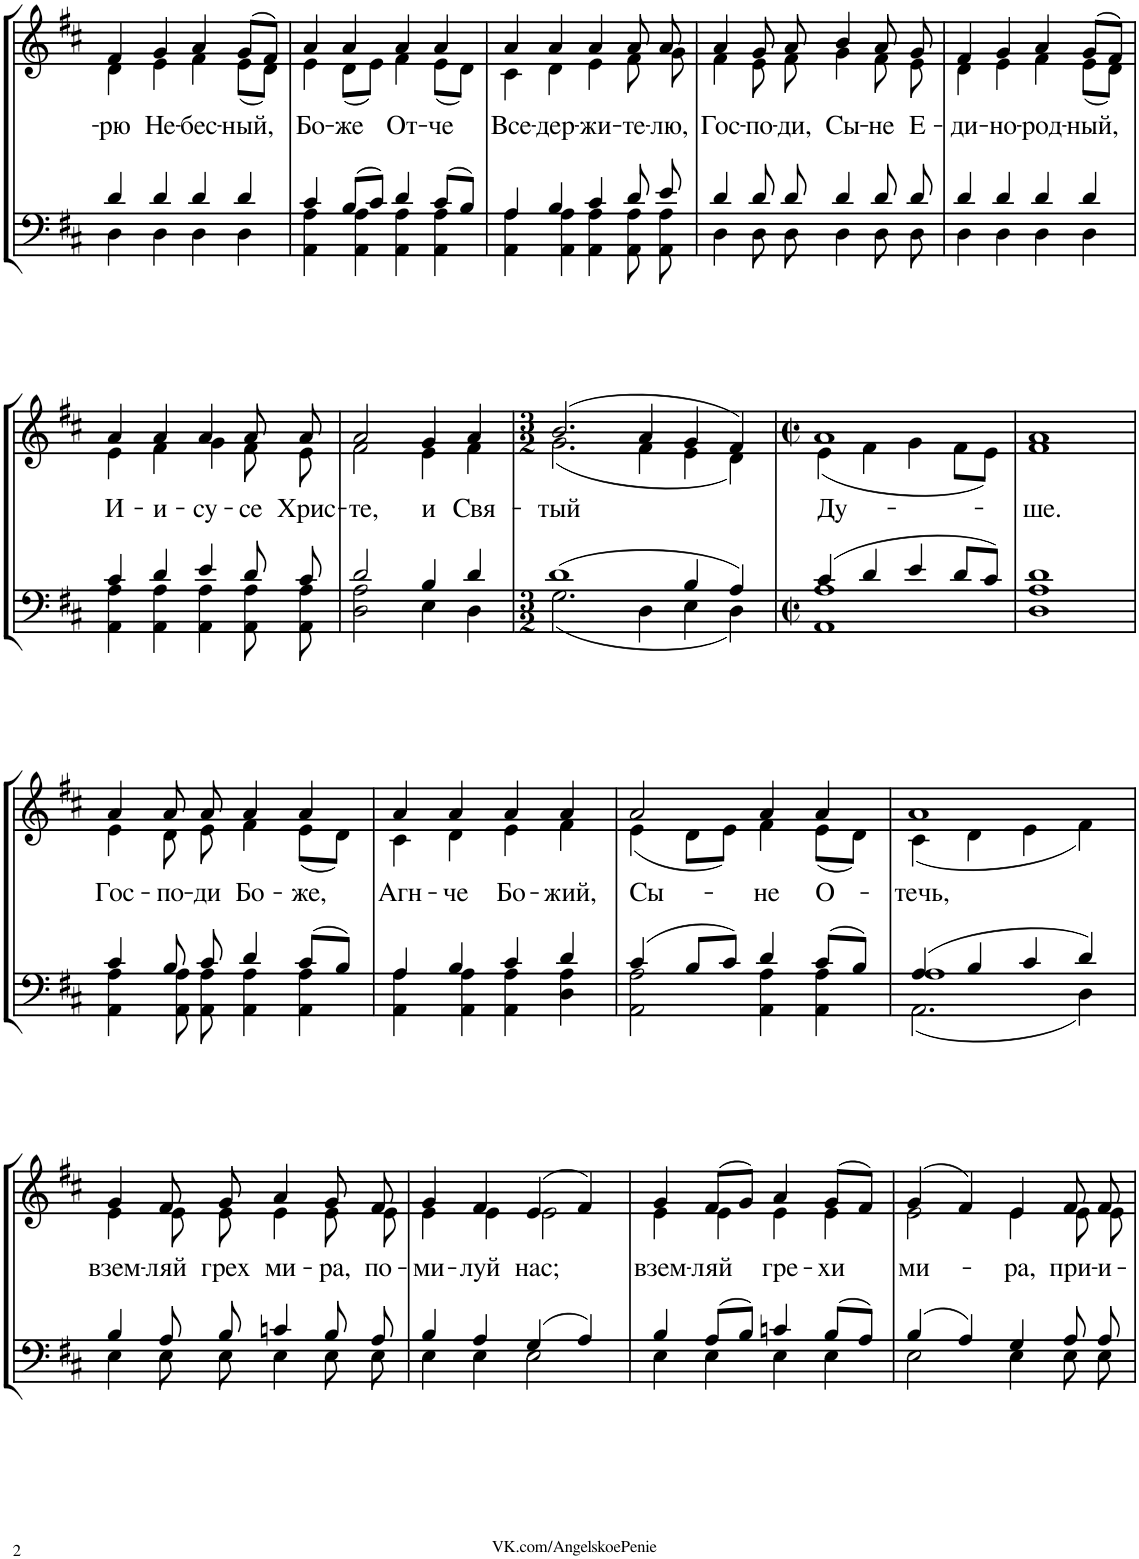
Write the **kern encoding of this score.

**kern	**kern	**text
*part1	*part1	*part1
*staff2	*staff1	*staff1
*I"Piano	*	*
*I'Pno.	*	*
!!LO:PB:g=z
*clefF4	*clefG2	*
*k[f#c#]	*k[f#c#]	*
*M2/2	*M2/2	*
*met(c|)	*met(c|)	*
=22	=22	=22
*^	*^	*
!	!	!	!	!LO:LY:b
4d/	4D\	4f#/	4d\	-рю
!	!	!	!	!LO:LY:b
4d/	4D\	4g/	4e\	Не-
!	!	!	!	!LO:LY:b
4d/	4D\	4a/	4f#\	-бес-
!	!	!	!	!LO:LY:b
4d/	4D\	(8g/L	(8e\L	-ный,
.	.	8f#/J)	8d\J)	.
=23	=23	=23	=23	=23
!	!	!	!	!LO:LY:b
4c#/	4AA\ 4A\	4a/	4e\	Бо-
!	!	!	!	!LO:LY:b
8B/L	4AA\ 4A\	4a/	(8d\L	-же
8c#/J	.	.	8e\J)	.
!	!	!	!	!LO:LY:b
4d/	4AA\ 4A\	4a/	4f#\	От-
!	!	!	!	!LO:LY:b
8c#/L	4AA\ 4A\	4a/	(8e\L	-че
8B/J	.	.	8d\J)	.
=24	=24	=24	=24	=24
!	!	!	!	!LO:LY:b
4A/	4AA\ 4A\	4a/	4c#\	Все-
!	!	!	!	!LO:LY:b
4B/	4AA\ 4A\	4a/	4d\	-дер-
!	!	!	!	!LO:LY:b
4c#/	4AA\ 4A\	4a/	4e\	-жи-
!	!	!	!	!LO:LY:b
8d/	8AA\ 8A\	8a/	8f#\	-те-
!	!	!	!	!LO:LY:b
8e/	8AA\ 8A\	8a/	8g\	-лю,
=25	=25	=25	=25	=25
!	!	!	!	!LO:LY:b
4d/	4D\	4a/	4f#\	Гос-
!	!	!	!	!LO:LY:b
8d/	8D\	8g/	8e\	-по-
!	!	!	!	!LO:LY:b
8d/	8D\	8a/	8f#\	-ди,
!	!	!	!	!LO:LY:b
4d/	4D\	4b/	4g\	Сы-
!	!	!	!	!LO:LY:b
8d/	8D\	8a/	8f#\	-не
!	!	!	!	!LO:LY:b
8d/	8D\	8g/	8e\	Е-
=26	=26	=26	=26	=26
!	!	!	!	!LO:LY:b
4d/	4D\	4f#/	4d\	-ди-
!	!	!	!	!LO:LY:b
4d/	4D\	4g/	4e\	-но-
!	!	!	!	!LO:LY:b
4d/	4D\	4a/	4f#\	-род-
!	!	!	!	!LO:LY:b
4d/	4D\	(8g/L	(8e\L	-ный,
.	.	8f#/J)	8d\J)	.
!!LO:LB:g=z	!!
=27	=27	=27	=27	=27
!	!	!	!	!LO:LY:b
4c#/	4AA\ 4A\	4a/	4e\	И-
!	!	!	!	!LO:LY:b
4d/	4AA\ 4A\	4a/	4f#\	-и-
!	!	!	!	!LO:LY:b
4e/	4AA\ 4A\	4a/	4g\	-су-
!	!	!	!	!LO:LY:b
8d/	8AA\ 8A\	8a/	8f#\	-се
!	!	!	!	!LO:LY:b
8c#/	8AA\ 8A\	8a/	8e\	Хрис-
=28	=28	=28	=28	=28
!	!	!	!	!LO:LY:b
2d/	2D\ 2A\	2a/	2f#\	-те,
!	!	!	!	!LO:LY:b
4B/	4E\	4g/	4e\	и
!	!	!	!	!LO:LY:b
4d/	4D\	4a/	4f#\	Свя-
=29	=29	=29	=29	=29
*M3/2	*	*M3/2	*	*
!	!	!	!	!LO:LY:b
1d	2.G\	(2.b/	(2.g\	-тый
.	4D\	4a/	4f#\	.
4B/	4E\	4g/	4e\	.
4A/	4D\	4f#/)	4d\)	.
=30	=30	=30	=30	=30
*M2/2	*	*M2/2	*	*
*met(c|)	*	*met(c|)	*	*
!	!	!	!	!LO:LY:b
4c#/	1AA 1A	1a	(4e\	Ду-
4d/	.	.	4f#\	.
4e/	.	.	4g\	.
8d/L	.	.	8f#\L	.
8c#/J	.	.	8e\J)	.
=31	=31	=31	=31	=31
!	!	!	!	!LO:LY:b
1d	1D 1A	1a	1f#	-ше.
!!LO:LB:g=z	!!
=32	=32	=32	=32	=32
!	!	!	!	!LO:LY:b
4c#/	4AA\ 4A\	4a/	4e\	Гос-
!	!	!	!	!LO:LY:b
8B/	8AA\ 8A\	8a/	8d\	-по-
!	!	!	!	!LO:LY:b
8c#/	8AA\ 8A\	8a/	8e\	-ди
!	!	!	!	!LO:LY:b
4d/	4AA\ 4A\	4a/	4f#\	Бо-
!	!	!	!	!LO:LY:b
8c#/L	4AA\ 4A\	4a/	(8e\L	-же,
8B/J	.	.	8d\J)	.
=33	=33	=33	=33	=33
!	!	!	!	!LO:LY:b
4A/	4AA\ 4A\	4a/	4c#\	Агн-
!	!	!	!	!LO:LY:b
4B/	4AA\ 4A\	4a/	4d\	-че
!	!	!	!	!LO:LY:b
4c#/	4AA\ 4A\	4a/	4e\	Бо-
!	!	!	!	!LO:LY:b
4d/	4D\ 4A\	4a/	4f#\	-жий,
=34	=34	=34	=34	=34
!	!	!	!	!LO:LY:b
4c#/	2AA\ 2A\	2a/	(4e\	Сы-
8B/L	.	.	8d\L	.
8c#/J	.	.	8e\J)	.
!	!	!	!	!LO:LY:b
4d/	4AA\ 4A\	4a/	4f#\	-не
!	!	!	!	!LO:LY:b
8c#/L	4AA\ 4A\	4a/	(8e\L	О-
8B/J	.	.	8d\J)	.
=35	=35	=35	=35	=35
*	*^	*	*	*
!	!	!	!	!	!LO:LY:b
4A/	1A	2.AA\	1a	(4c#\	-течь,
4B/	.	.	.	4d\	.
4c#/	.	.	.	4e\	.
4d/	.	4D\	.	4f#\)	.
!!LO:LB:g=z	!!
=36	=36	=36	=36	=36	=36
!	!	!	!	!	!LO:LY:b
*	*v	*v	*	*	*
4B/	4E\	4g/	4e\	взем-
!	!	!	!	!LO:LY:b
8A/	8E\	8f#/	8e\	-ляй
!	!	!	!	!LO:LY:b
8B/	8E\	8g/	8e\	грех
!	!	!	!	!LO:LY:b
4cn/	4E\	4a/	4e\	ми-
!	!	!	!	!LO:LY:b
8B/	8E\	8g/	8e\	-ра,
!	!	!	!	!LO:LY:b
8A/	8E\	8f#/	8e\	по-
=37	=37	=37	=37	=37
!	!	!	!	!LO:LY:b
4B/	4E\	4g/	4e\	-ми-
!	!	!	!	!LO:LY:b
4A/	4E\	4f#/	4e\	-луй
!	!	!	!	!LO:LY:b
4G/	2E\	(4e/	2e\	нас;
4A/	.	4f#/)	.	.
=38	=38	=38	=38	=38
!	!	!	!	!LO:LY:b
4B/	4E\	4g/	4e\	взем-
!	!	!	!	!LO:LY:b
8A/L	4E\	(8f#/L	4e\	-ляй
8B/J	.	8g/J)	.	.
!	!	!	!	!LO:LY:b
4cn/	4E\	4a/	4e\	гре-
!	!	!	!	!LO:LY:b
8B/L	4E\	(8g/L	4e\	-хи
8A/J	.	8f#/J)	.	.
=39	=39	=39	=39	=39
!	!	!	!	!LO:LY:b
4B/	2E\	(4g/	2e\	ми-
4A/	.	4f#/)	.	.
!	!	!	!	!LO:LY:b
4G/	4E\	4e/	4e\	-ра,
!	!	!	!	!LO:LY:b
8A/	8E\	8f#/	8e\	при-
!	!	!	!	!LO:LY:b
8A/	8E\	8f#/	8e\	-и-
*v	*v	*	*	*
*	*v	*v	*
=	=	=
*-	*-	*-
